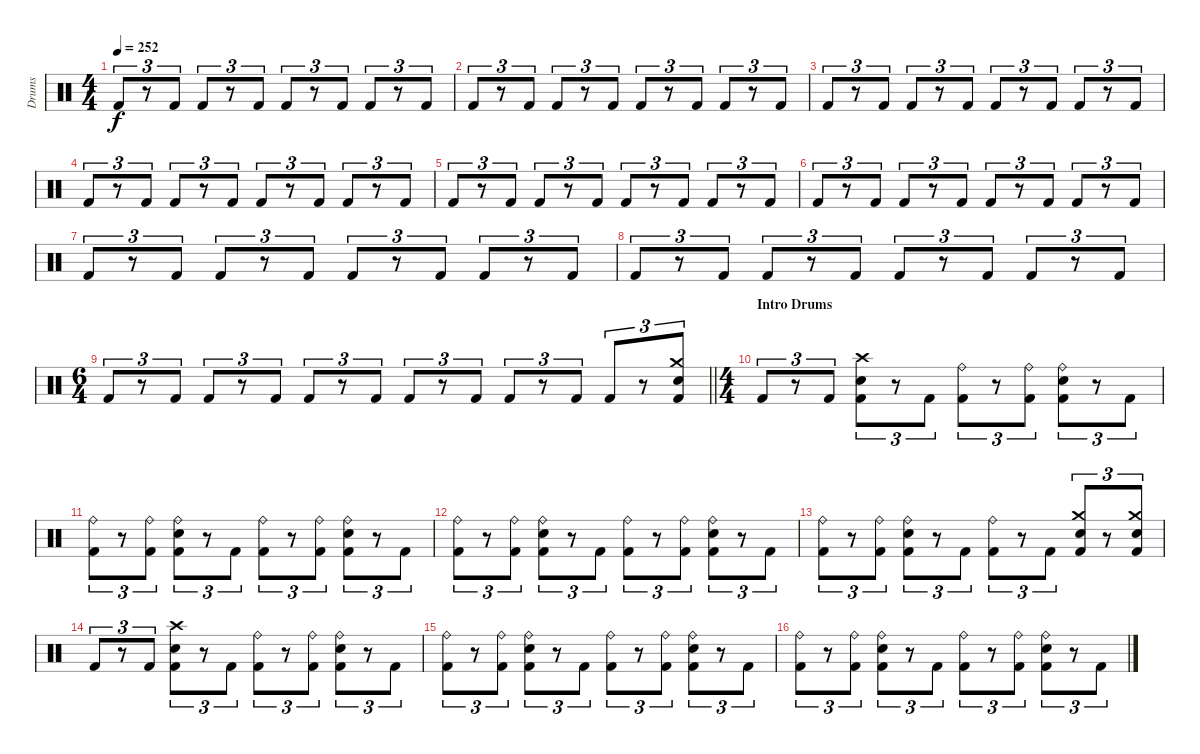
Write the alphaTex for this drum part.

\track ("Drums" "Drums") {instrument percussion}
\staff {score}
\articulation defaults
\ts (4 4)
\tempo 252
\clef neutral
\ks c "Kick (hit) 2".8{tu (3 2) dy f}
r.8{tu (3 2)} "Kick (hit) 2".8{tu (3 2)} "Kick (hit) 2".8{tu (3 2)} r.8{tu (3 2)} "Kick (hit) 2".8{tu (3 2)} "Kick (hit) 2".8{tu (3 2)} r.8{tu (3 2)} "Kick (hit) 2".8{tu (3 2)} "Kick (hit) 2".8{tu (3 2)} r.8{tu (3 2)} "Kick (hit) 2".8{tu (3 2)} |
"Kick (hit) 2".8{tu (3 2)} r.8{tu (3 2)} "Kick (hit) 2".8{tu (3 2)} "Kick (hit) 2".8{tu (3 2)} r.8{tu (3 2)} "Kick (hit) 2".8{tu (3 2)} "Kick (hit) 2".8{tu (3 2)} r.8{tu (3 2)} "Kick (hit) 2".8{tu (3 2)} "Kick (hit) 2".8{tu (3 2)} r.8{tu (3 2)} "Kick (hit) 2".8{tu (3 2)} |
"Kick (hit) 2".8{tu (3 2)} r.8{tu (3 2)} "Kick (hit) 2".8{tu (3 2)} "Kick (hit) 2".8{tu (3 2)} r.8{tu (3 2)} "Kick (hit) 2".8{tu (3 2)} "Kick (hit) 2".8{tu (3 2)} r.8{tu (3 2)} "Kick (hit) 2".8{tu (3 2)} "Kick (hit) 2".8{tu (3 2)} r.8{tu (3 2)} "Kick (hit) 2".8{tu (3 2)} |
"Kick (hit) 2".8{tu (3 2)} r.8{tu (3 2)} "Kick (hit) 2".8{tu (3 2)} "Kick (hit) 2".8{tu (3 2)} r.8{tu (3 2)} "Kick (hit) 2".8{tu (3 2)} "Kick (hit) 2".8{tu (3 2)} r.8{tu (3 2)} "Kick (hit) 2".8{tu (3 2)} "Kick (hit) 2".8{tu (3 2)} r.8{tu (3 2)} "Kick (hit) 2".8{tu (3 2)} |
"Kick (hit) 2".8{tu (3 2)} r.8{tu (3 2)} "Kick (hit) 2".8{tu (3 2)} "Kick (hit) 2".8{tu (3 2)} r.8{tu (3 2)} "Kick (hit) 2".8{tu (3 2)} "Kick (hit) 2".8{tu (3 2)} r.8{tu (3 2)} "Kick (hit) 2".8{tu (3 2)} "Kick (hit) 2".8{tu (3 2)} r.8{tu (3 2)} "Kick (hit) 2".8{tu (3 2)} |
"Kick (hit) 2".8{tu (3 2)} r.8{tu (3 2)} "Kick (hit) 2".8{tu (3 2)} "Kick (hit) 2".8{tu (3 2)} r.8{tu (3 2)} "Kick (hit) 2".8{tu (3 2)} "Kick (hit) 2".8{tu (3 2)} r.8{tu (3 2)} "Kick (hit) 2".8{tu (3 2)} "Kick (hit) 2".8{tu (3 2)} r.8{tu (3 2)} "Kick (hit) 2".8{tu (3 2)} |
"Kick (hit) 2".8{tu (3 2)} r.8{tu (3 2)} "Kick (hit) 2".8{tu (3 2)} "Kick (hit) 2".8{tu (3 2)} r.8{tu (3 2)} "Kick (hit) 2".8{tu (3 2)} "Kick (hit) 2".8{tu (3 2)} r.8{tu (3 2)} "Kick (hit) 2".8{tu (3 2)} "Kick (hit) 2".8{tu (3 2)} r.8{tu (3 2)} "Kick (hit) 2".8{tu (3 2)} |
"Kick (hit) 2".8{tu (3 2)} r.8{tu (3 2)} "Kick (hit) 2".8{tu (3 2)} "Kick (hit) 2".8{tu (3 2)} r.8{tu (3 2)} "Kick (hit) 2".8{tu (3 2)} "Kick (hit) 2".8{tu (3 2)} r.8{tu (3 2)} "Kick (hit) 2".8{tu (3 2)} "Kick (hit) 2".8{tu (3 2)} r.8{tu (3 2)} "Kick (hit) 2".8{tu (3 2)} |
\ts (6 4)
\barLineRight lightlight "Kick (hit) 2".8{tu (3 2)}
r.8{tu (3 2)} "Kick (hit) 2".8{tu (3 2)} "Kick (hit) 2".8{tu (3 2)} r.8{tu (3 2)} "Kick (hit) 2".8{tu (3 2)} "Kick (hit) 2".8{tu (3 2)} r.8{tu (3 2)} "Kick (hit) 2".8{tu (3 2)} "Kick (hit) 2".8{tu (3 2)} r.8{tu (3 2)} "Kick (hit) 2".8{tu (3 2)} "Kick (hit) 2".8{tu (3 2)} r.8{tu (3 2)} "Kick (hit) 2".8{tu (3 2)} "Kick (hit) 2".8{tu (3 2)} r.8{tu (3 2)} ("Kick (hit) 2" "Crash medium (hit)" "Snare (hit) 2").8{tu (3 2)} |
\ts (4 4)
\section ("" "Intro Drums")
"Kick (hit) 2".8{tu (3 2)} r.8{tu (3 2)} "Kick (hit) 2".8{tu (3 2)} ("Kick (hit) 2" "Snare (hit) 2" "Crash high (hit)").8{tu (3 2)} r.8{tu (3 2)} "Kick (hit) 2".8{tu (3 2)} ("Kick (hit) 2" "Ride (bell)").8{tu (3 2)} r.8{tu (3 2)} ("Kick (hit) 2" "Ride (bell)").8{tu (3 2)} ("Kick (hit) 2" "Snare (hit) 2" "Ride (bell)").8{tu (3 2)} r.8{tu (3 2)} "Kick (hit) 2".8{tu (3 2)} |
("Kick (hit) 2" "Ride (bell)").8{tu (3 2)} r.8{tu (3 2)} ("Kick (hit) 2" "Ride (bell)").8{tu (3 2)} ("Kick (hit) 2" "Snare (hit) 2" "Ride (bell)").8{tu (3 2)} r.8{tu (3 2)} "Kick (hit) 2".8{tu (3 2)} ("Kick (hit) 2" "Ride (bell)").8{tu (3 2)} r.8{tu (3 2)} ("Kick (hit) 2" "Ride (bell)").8{tu (3 2)} ("Kick (hit) 2" "Snare (hit) 2" "Ride (bell)").8{tu (3 2)} r.8{tu (3 2)} "Kick (hit) 2".8{tu (3 2)} |
("Kick (hit) 2" "Ride (bell)").8{tu (3 2)} r.8{tu (3 2)} ("Kick (hit) 2" "Ride (bell)").8{tu (3 2)} ("Kick (hit) 2" "Snare (hit) 2" "Ride (bell)").8{tu (3 2)} r.8{tu (3 2)} "Kick (hit) 2".8{tu (3 2)} ("Kick (hit) 2" "Ride (bell)").8{tu (3 2)} r.8{tu (3 2)} ("Kick (hit) 2" "Ride (bell)").8{tu (3 2)} ("Kick (hit) 2" "Snare (hit) 2" "Ride (bell)").8{tu (3 2)} r.8{tu (3 2)} "Kick (hit) 2".8{tu (3 2)} |
("Kick (hit) 2" "Ride (bell)").8{tu (3 2)} r.8{tu (3 2)} ("Kick (hit) 2" "Ride (bell)").8{tu (3 2)} ("Kick (hit) 2" "Snare (hit) 2" "Ride (bell)").8{tu (3 2)} r.8{tu (3 2)} "Kick (hit) 2".8{tu (3 2)} ("Kick (hit) 2" "Ride (bell)").8{tu (3 2)} r.8{tu (3 2)} "Kick (hit) 2".8{tu (3 2)} ("Kick (hit) 2" "Snare (hit) 2" "Crash medium (hit)").8{tu (3 2)} r.8{tu (3 2)} ("Kick (hit) 2" "Snare (hit) 2" "Crash medium (hit)").8{tu (3 2)} |
"Kick (hit) 2".8{tu (3 2)} r.8{tu (3 2)} "Kick (hit) 2".8{tu (3 2)} ("Kick (hit) 2" "Snare (hit) 2" "Crash high (hit)").8{tu (3 2)} r.8{tu (3 2)} "Kick (hit) 2".8{tu (3 2)} ("Kick (hit) 2" "Ride (bell)").8{tu (3 2)} r.8{tu (3 2)} ("Kick (hit) 2" "Ride (bell)").8{tu (3 2)} ("Kick (hit) 2" "Snare (hit) 2" "Ride (bell)").8{tu (3 2)} r.8{tu (3 2)} "Kick (hit) 2".8{tu (3 2)} |
("Kick (hit) 2" "Ride (bell)").8{tu (3 2)} r.8{tu (3 2)} ("Kick (hit) 2" "Ride (bell)").8{tu (3 2)} ("Kick (hit) 2" "Snare (hit) 2" "Ride (bell)").8{tu (3 2)} r.8{tu (3 2)} "Kick (hit) 2".8{tu (3 2)} ("Kick (hit) 2" "Ride (bell)").8{tu (3 2)} r.8{tu (3 2)} ("Kick (hit) 2" "Ride (bell)").8{tu (3 2)} ("Kick (hit) 2" "Snare (hit) 2" "Ride (bell)").8{tu (3 2)} r.8{tu (3 2)} "Kick (hit) 2".8{tu (3 2)} |
("Kick (hit) 2" "Ride (bell)").8{tu (3 2)} r.8{tu (3 2)} ("Kick (hit) 2" "Ride (bell)").8{tu (3 2)} ("Kick (hit) 2" "Snare (hit) 2" "Ride (bell)").8{tu (3 2)} r.8{tu (3 2)} "Kick (hit) 2".8{tu (3 2)} ("Kick (hit) 2" "Ride (bell)").8{tu (3 2)} r.8{tu (3 2)} ("Kick (hit) 2" "Ride (bell)").8{tu (3 2)} ("Kick (hit) 2" "Snare (hit) 2" "Ride (bell)").8{tu (3 2)} r.8{tu (3 2)} "Kick (hit) 2".8{tu (3 2)}
